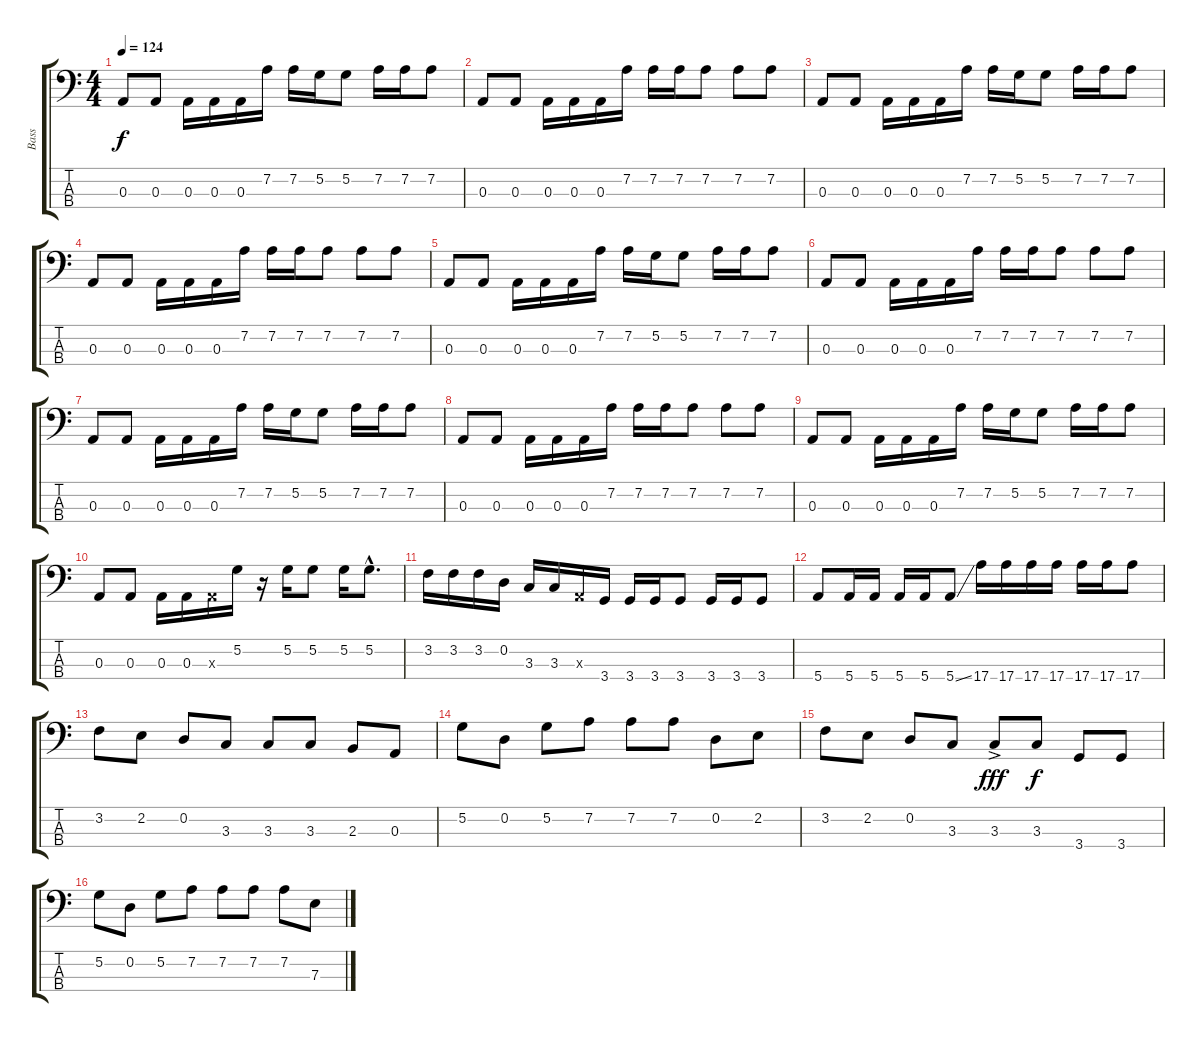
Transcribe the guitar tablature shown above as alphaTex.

\track ("Bass" "Bass") {instrument electricbasspick}
\staff {score tabs}
\tuning (G2 D2 A1 E1) {hide}
\ts (4 4)
\tempo 124
\clef f4
\ks c
0.3.8{dy f} 0.3.8 0.3.16 0.3.16 0.3.16 7.2.16 7.2.16 5.2.16 5.2.8 7.2.16 7.2.16 7.2.8 |
0.3.8 0.3.8 0.3.16 0.3.16 0.3.16 7.2.16 7.2.16 7.2.16 7.2.8 7.2.8 7.2.8 |
0.3.8 0.3.8 0.3.16 0.3.16 0.3.16 7.2.16 7.2.16 5.2.16 5.2.8 7.2.16 7.2.16 7.2.8 |
0.3.8 0.3.8 0.3.16 0.3.16 0.3.16 7.2.16 7.2.16 7.2.16 7.2.8 7.2.8 7.2.8 |
0.3.8 0.3.8 0.3.16 0.3.16 0.3.16 7.2.16 7.2.16 5.2.16 5.2.8 7.2.16 7.2.16 7.2.8 |
0.3.8 0.3.8 0.3.16 0.3.16 0.3.16 7.2.16 7.2.16 7.2.16 7.2.8 7.2.8 7.2.8 |
0.3.8 0.3.8 0.3.16 0.3.16 0.3.16 7.2.16 7.2.16 5.2.16 5.2.8 7.2.16 7.2.16 7.2.8 |
0.3.8 0.3.8 0.3.16 0.3.16 0.3.16 7.2.16 7.2.16 7.2.16 7.2.8 7.2.8 7.2.8 |
0.3.8 0.3.8 0.3.16 0.3.16 0.3.16 7.2.16 7.2.16 5.2.16 5.2.8 7.2.16 7.2.16 7.2.8 |
0.3.8 0.3.8 0.3.16 0.3.16 0.3{x}.16 5.2.16 r.16 5.2.16 5.2.8 5.2.16 5.2{hac}.8{d} |
3.2.16 3.2.16 3.2.16 0.2.16 3.3.16 3.3.16 0.3{x}.16 3.4.16 3.4.16 3.4.16 3.4.8 3.4.16 3.4.16 3.4.8 |
5.4.8 5.4.16 5.4.16 5.4.16 5.4.16 5.4{ss}.8 17.4.16 17.4.16 17.4.16 17.4.16 17.4.16 17.4.16 17.4.8 |
3.2.8 2.2.8 0.2.8 3.3.8 3.3.8 3.3.8 2.3.8 0.3.8 |
5.2.8 0.2.8 5.2.8 7.2.8 7.2.8 7.2.8 0.2.8 2.2.8 |
3.2.8 2.2.8 0.2.8 3.3.8 3.3{ac}.8{dy fff} 3.3.8{dy f} 3.4.8 3.4.8 |
5.2.8 0.2.8 5.2.8 7.2.8 7.2.8 7.2.8 7.2.8 7.3.8
